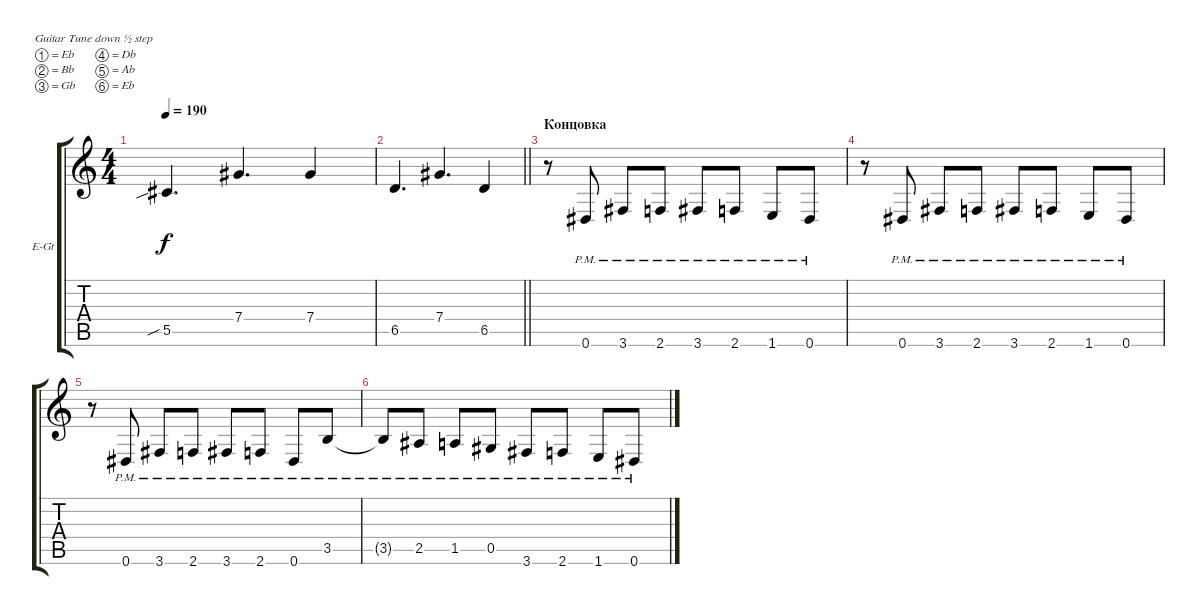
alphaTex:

\bracketExtendMode groupsimilarinstruments
\firstSystemTrackNameOrientation horizontal
\otherSystemsTrackNameOrientation horizontal
\track ("Владимир Холстинин" "E-Gt") {instrument distortionguitar}
\staff {score tabs}
\tuning (Eb4 Bb3 Gb3 Db3 Ab2 Eb2)
\ts (4 4)
\tempo 190
\clef g2
\ks c
5.5{sib}.4{d dy f} 7.4.4{d} 7.4.4 |
\barLineRight lightlight
6.5.4{d} 7.4.4{d} 6.5.4 |
\section ("" "Концовка")
r.8 0.6{pm}.8 3.6{pm}.8 2.6{pm}.8 3.6{pm}.8 2.6{pm}.8 1.6{pm}.8 0.6{pm}.8 |
r.8 0.6{pm}.8 3.6{pm}.8 2.6{pm}.8 3.6{pm}.8 2.6{pm}.8 1.6{pm}.8 0.6{pm}.8 |
r.8 0.6{pm}.8 3.6{pm}.8 2.6{pm}.8 3.6{pm}.8 2.6{pm}.8 0.6{pm}.8 3.5{pm}.8 |
3.5{pm t}.8 2.5{pm}.8 1.5{pm}.8 0.5{pm}.8 3.6{pm}.8 2.6{pm}.8 1.6{pm}.8 0.6{pm}.8
